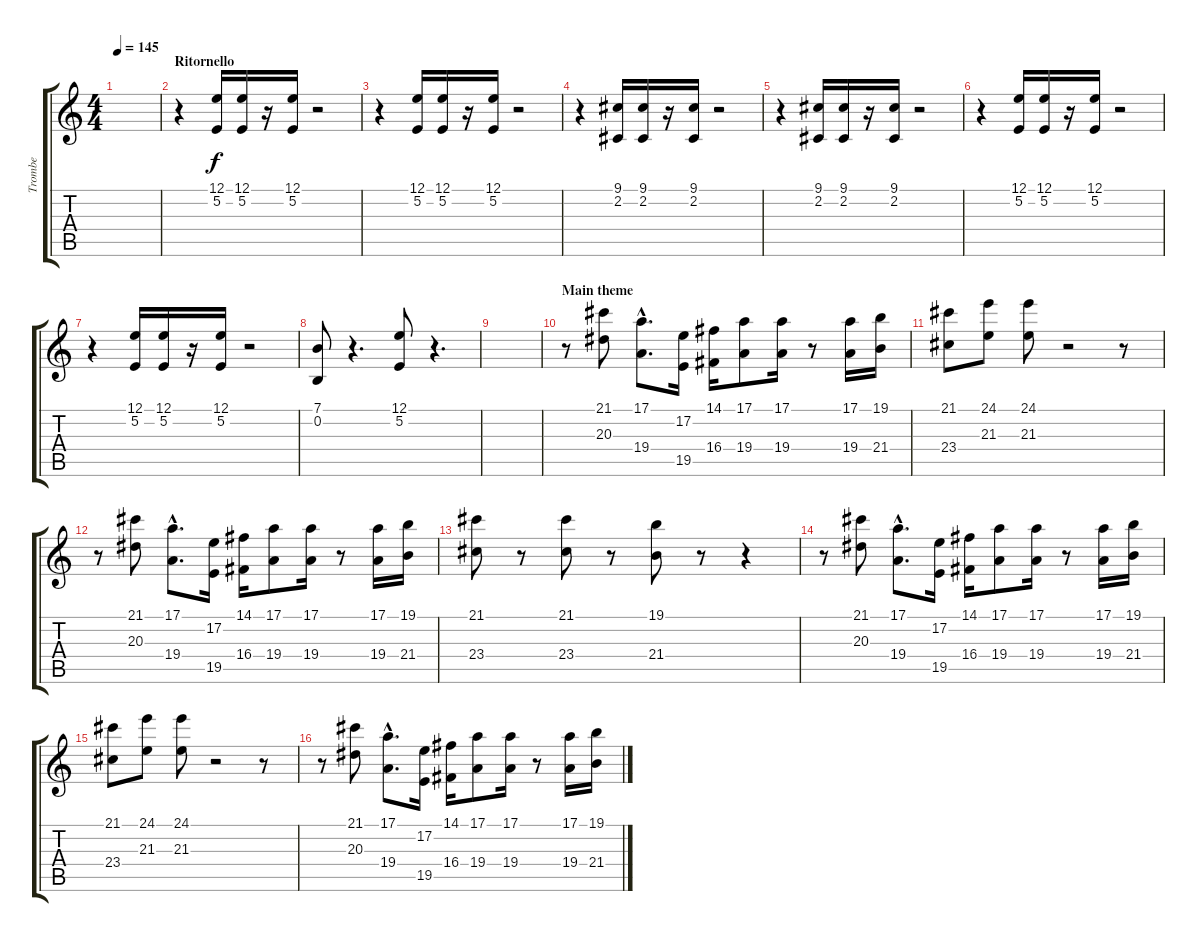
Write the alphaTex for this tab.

\track ("Trombe" "Trombe") {instrument brasssection}
\staff {score tabs}
\tuning (E4 B3 G3 D3 A2 E2) {hide}
\ts (4 4)
\tempo 145
\clef g2
\ks c
|
\section ("" "Ritornello")
r.4 (12.1 5.2).16 (12.1 5.2).16 r.16 (12.1 5.2).16 r.2 |
r.4 (12.1 5.2).16 (12.1 5.2).16 r.16 (12.1 5.2).16 r.2 |
r.4 (9.1 2.2).16 (9.1 2.2).16 r.16 (9.1 2.2).16 r.2 |
r.4 (9.1 2.2).16 (9.1 2.2).16 r.16 (9.1 2.2).16 r.2 |
r.4 (12.1 5.2).16 (12.1 5.2).16 r.16 (12.1 5.2).16 r.2 |
r.4 (12.1 5.2).16 (12.1 5.2).16 r.16 (12.1 5.2).16 r.2 |
(7.1 0.2).8 r.4{d} (12.1 5.2).8 r.4{d} |
|
\section ("" "Main theme")
r.8 (21.1 20.3).8 (17.1{hac} 19.4{hac}).8{d} (17.2 19.5).16 (14.1 16.4).16 (17.1 19.4).8 (17.1 19.4).16 r.8 (17.1 19.4).16 (19.1 21.4).16 |
(21.1 23.4).8 (24.1 21.3).8 (24.1 21.3).8 r.2 r.8 |
r.8 (21.1 20.3).8 (17.1{hac} 19.4{hac}).8{d} (17.2 19.5).16 (14.1 16.4).16 (17.1 19.4).8 (17.1 19.4).16 r.8 (17.1 19.4).16 (19.1 21.4).16 |
(21.1 23.4).8 r.8 (21.1 23.4).8 r.8 (19.1 21.4).8 r.8 r.4 |
r.8 (21.1 20.3).8 (17.1{hac} 19.4{hac}).8{d} (17.2 19.5).16 (14.1 16.4).16 (17.1 19.4).8 (17.1 19.4).16 r.8 (17.1 19.4).16 (19.1 21.4).16 |
(21.1 23.4).8 (24.1 21.3).8 (24.1 21.3).8 r.2 r.8 |
r.8 (21.1 20.3).8 (17.1{hac} 19.4{hac}).8{d} (17.2 19.5).16 (14.1 16.4).16 (17.1 19.4).8 (17.1 19.4).16 r.8 (17.1 19.4).16 (19.1 21.4).16
